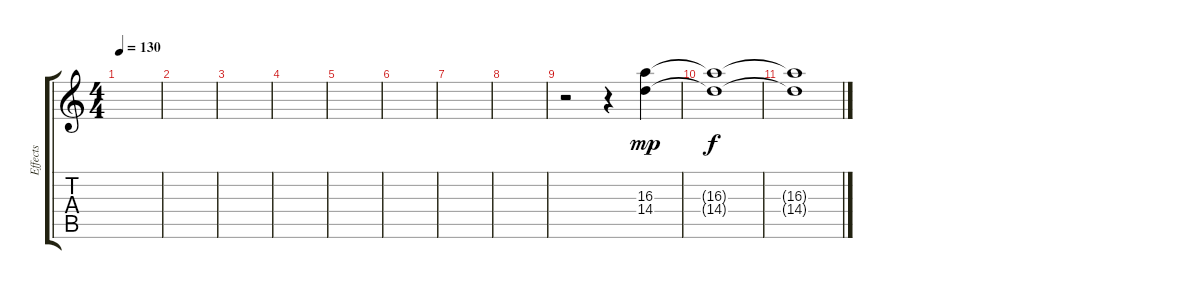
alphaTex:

\track ("Effects" "Effects") {instrument distortionguitar}
\staff {score tabs}
\tuning (D4 A3 F3 C3 G2 C2) {hide}
\ts (4 4)
\tempo 130
\clef g2
\ks c
|
|
|
|
|
|
|
|
r.2{volume 7} r.4 (16.3 14.4).4{dy mp volume 16} |
(16.3{t} 14.4{t}).1{dy f} |
(16.3{t} 14.4{t}).1
